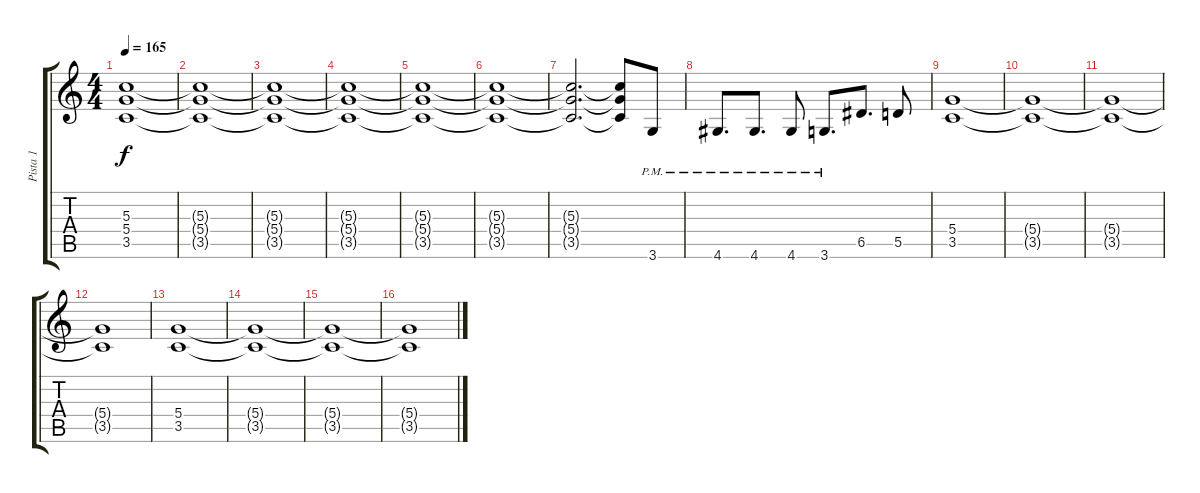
\track ("Pista 1" "Pista 1") {instrument distortionguitar}
\staff {score tabs}
\tuning (E4 B3 G3 D3 A2 E2) {hide}
\ts (4 4)
\tempo 165
\clef g2
\ks c
(5.3 5.4 3.5).1{dy f} |
(5.3{t} 5.4{t} 3.5{t}).1 |
(5.3{t} 5.4{t} 3.5{t}).1 |
(5.3{t} 5.4{t} 3.5{t}).1 |
(5.3{t} 5.4{t} 3.5{t}).1 |
(5.3{t} 5.4{t} 3.5{t}).1 |
(5.3{t} 5.4{t} 3.5{t}).2{d} (5.3{t} 5.4{t} 3.5{t}).8 3.6{pm}.8 |
4.6{pm}.8{d} 4.6{pm}.8{d} 4.6{pm}.8 3.6{pm}.8{d} 6.5.8{d} 5.5.8 |
(5.4 3.5).1 |
(5.4{t} 3.5{t}).1 |
(5.4{t} 3.5{t}).1 |
(5.4{t} 3.5{t}).1 |
(5.4 3.5).1 |
(5.4{t} 3.5{t}).1 |
(5.4{t} 3.5{t}).1 |
(5.4{t} 3.5{t}).1
